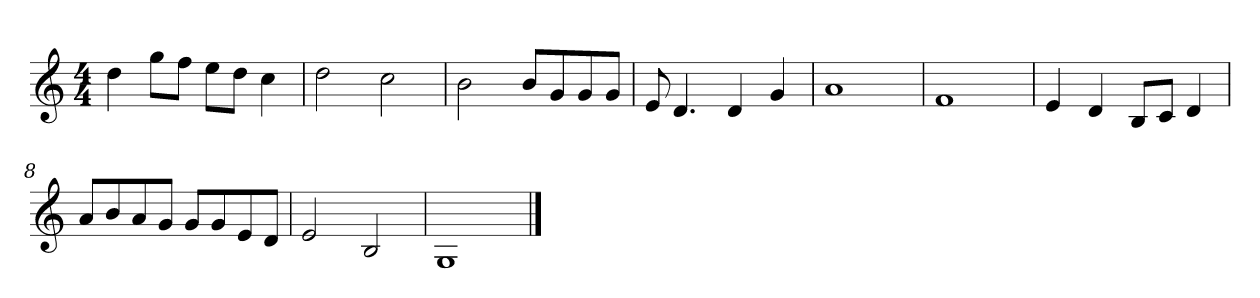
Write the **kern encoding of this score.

**kern
*part1
*staff1
*clefG2
*M4/4
=1
4dd\
8gg\L
8ff\J
8ee\L
8dd\J
4cc\
=2
2dd\
2cc\
=3
2b\
8b/L
8g/
8g/
8g/J
=4
8e/
4.d/
4d/
4g/
=5
1a
=6
1f
!!LO:LB:g=z
=7
4e/
4d/
8B/L
8c/J
4d/
=8
8a/L
8b/
8a/
8g/J
8g/L
8g/
8e/
8d/J
=9
2e/
2B/
=10
1G
==
*-
